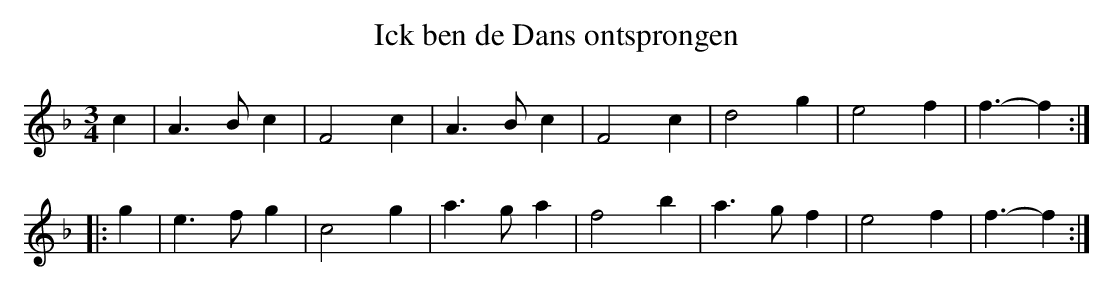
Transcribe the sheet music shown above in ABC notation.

X:1
T:Ick ben de Dans ontsprongen
M:3/4
K:Fmaj
c2|A3Bc2|F4c2|A3Bc2|F4c2|d4g2|e4f2|f3-f2:|
|:g2|e3fg2|c4g2|a3ga2|f4b2|a3gf2|e4f2|f3-f2:|
